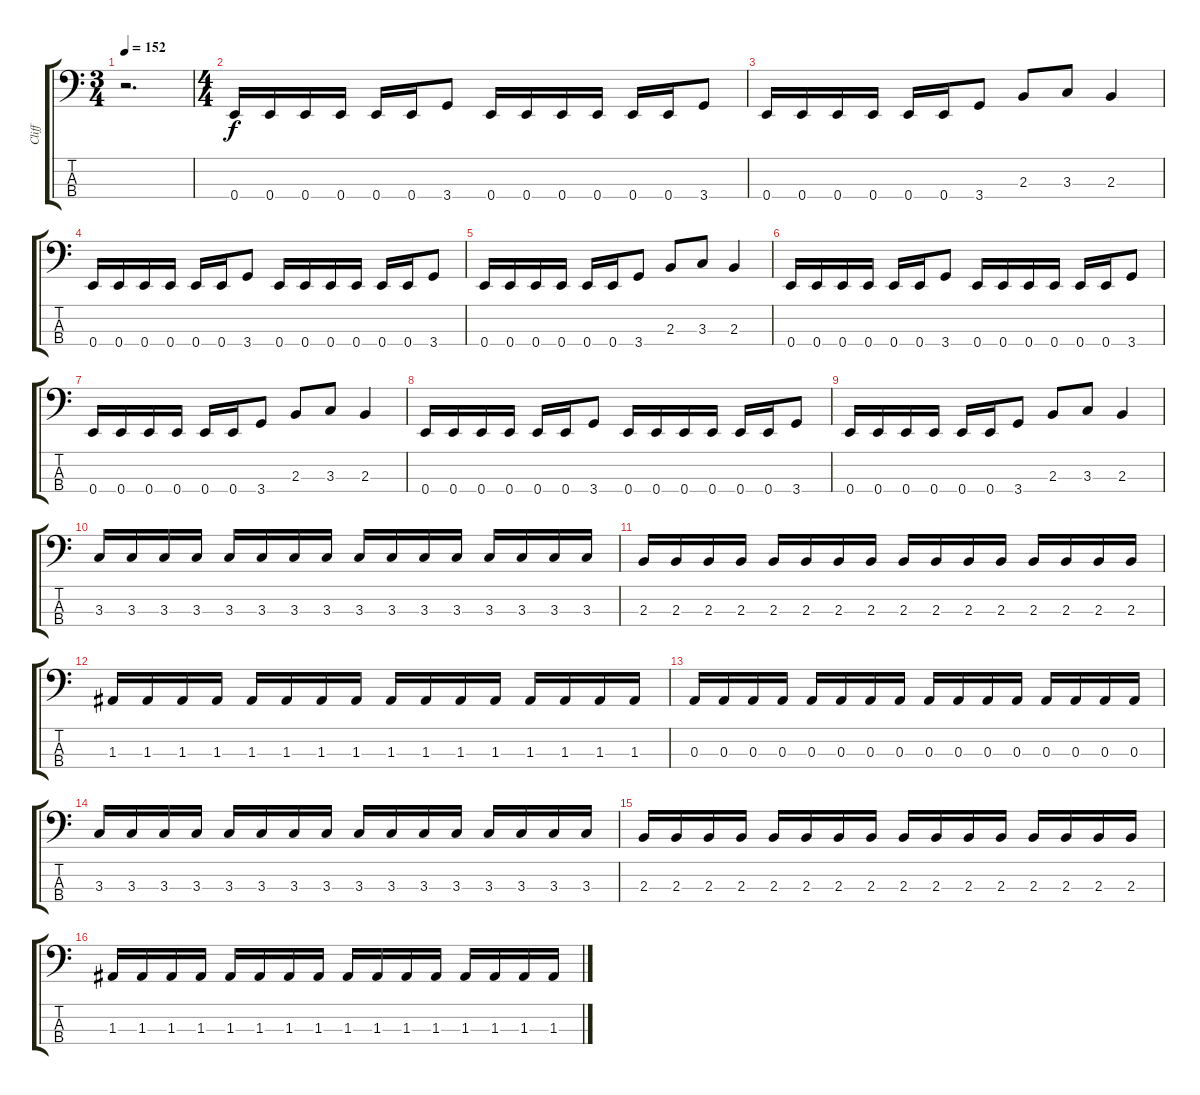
\track ("Cliff" "Cliff") {instrument electricbassfinger}
\staff {score tabs}
\tuning (G2 D2 A1 E1) {hide}
\ts (3 4)
\tempo 152
\clef f4
\ks c
r.2{d dy f} |
\ts (4 4)
0.4.16 0.4.16 0.4.16 0.4.16 0.4.16 0.4.16 3.4.8 0.4.16 0.4.16 0.4.16 0.4.16 0.4.16 0.4.16 3.4.8 |
0.4.16 0.4.16 0.4.16 0.4.16 0.4.16 0.4.16 3.4.8 2.3.8 3.3.8 2.3.4 |
0.4.16 0.4.16 0.4.16 0.4.16 0.4.16 0.4.16 3.4.8 0.4.16 0.4.16 0.4.16 0.4.16 0.4.16 0.4.16 3.4.8 |
0.4.16 0.4.16 0.4.16 0.4.16 0.4.16 0.4.16 3.4.8 2.3.8 3.3.8 2.3.4 |
0.4.16 0.4.16 0.4.16 0.4.16 0.4.16 0.4.16 3.4.8 0.4.16 0.4.16 0.4.16 0.4.16 0.4.16 0.4.16 3.4.8 |
0.4.16 0.4.16 0.4.16 0.4.16 0.4.16 0.4.16 3.4.8 2.3.8 3.3.8 2.3.4 |
0.4.16 0.4.16 0.4.16 0.4.16 0.4.16 0.4.16 3.4.8 0.4.16 0.4.16 0.4.16 0.4.16 0.4.16 0.4.16 3.4.8 |
0.4.16 0.4.16 0.4.16 0.4.16 0.4.16 0.4.16 3.4.8 2.3.8 3.3.8 2.3.4 |
3.3.16 3.3.16 3.3.16 3.3.16 3.3.16 3.3.16 3.3.16 3.3.16 3.3.16 3.3.16 3.3.16 3.3.16 3.3.16 3.3.16 3.3.16 3.3.16 |
2.3.16 2.3.16 2.3.16 2.3.16 2.3.16 2.3.16 2.3.16 2.3.16 2.3.16 2.3.16 2.3.16 2.3.16 2.3.16 2.3.16 2.3.16 2.3.16 |
1.3.16 1.3.16 1.3.16 1.3.16 1.3.16 1.3.16 1.3.16 1.3.16 1.3.16 1.3.16 1.3.16 1.3.16 1.3.16 1.3.16 1.3.16 1.3.16 |
0.3.16 0.3.16 0.3.16 0.3.16 0.3.16 0.3.16 0.3.16 0.3.16 0.3.16 0.3.16 0.3.16 0.3.16 0.3.16 0.3.16 0.3.16 0.3.16 |
3.3.16 3.3.16 3.3.16 3.3.16 3.3.16 3.3.16 3.3.16 3.3.16 3.3.16 3.3.16 3.3.16 3.3.16 3.3.16 3.3.16 3.3.16 3.3.16 |
2.3.16 2.3.16 2.3.16 2.3.16 2.3.16 2.3.16 2.3.16 2.3.16 2.3.16 2.3.16 2.3.16 2.3.16 2.3.16 2.3.16 2.3.16 2.3.16 |
1.3.16 1.3.16 1.3.16 1.3.16 1.3.16 1.3.16 1.3.16 1.3.16 1.3.16 1.3.16 1.3.16 1.3.16 1.3.16 1.3.16 1.3.16 1.3.16
